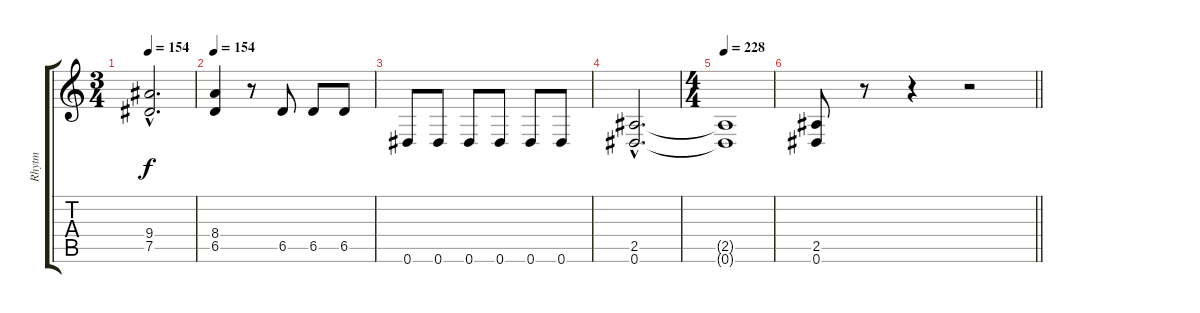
\track ("Rhytm" "Rhytm") {instrument distortionguitar}
\staff {score tabs}
\tuning (Eb4 Bb3 Gb3 Db3 Ab2 Eb2) {hide}
\ts (3 4)
\tempo 154
\clef g2
\ks c
(9.4{hac} 7.5{hac}).2{d dy f} |
\tempo 154
(8.4 6.5).4 r.8 6.5.8 6.5.8 6.5.8 |
0.6.8 0.6.8 0.6.8 0.6.8 0.6.8 0.6.8 |
(2.5{hac} 0.6{hac}).2{d} |
\ts (4 4)
\tempo 228
(2.5{t} 0.6{t}).1 |
\barLineRight lightlight
(2.5 0.6).8 r.8 r.4 r.2
